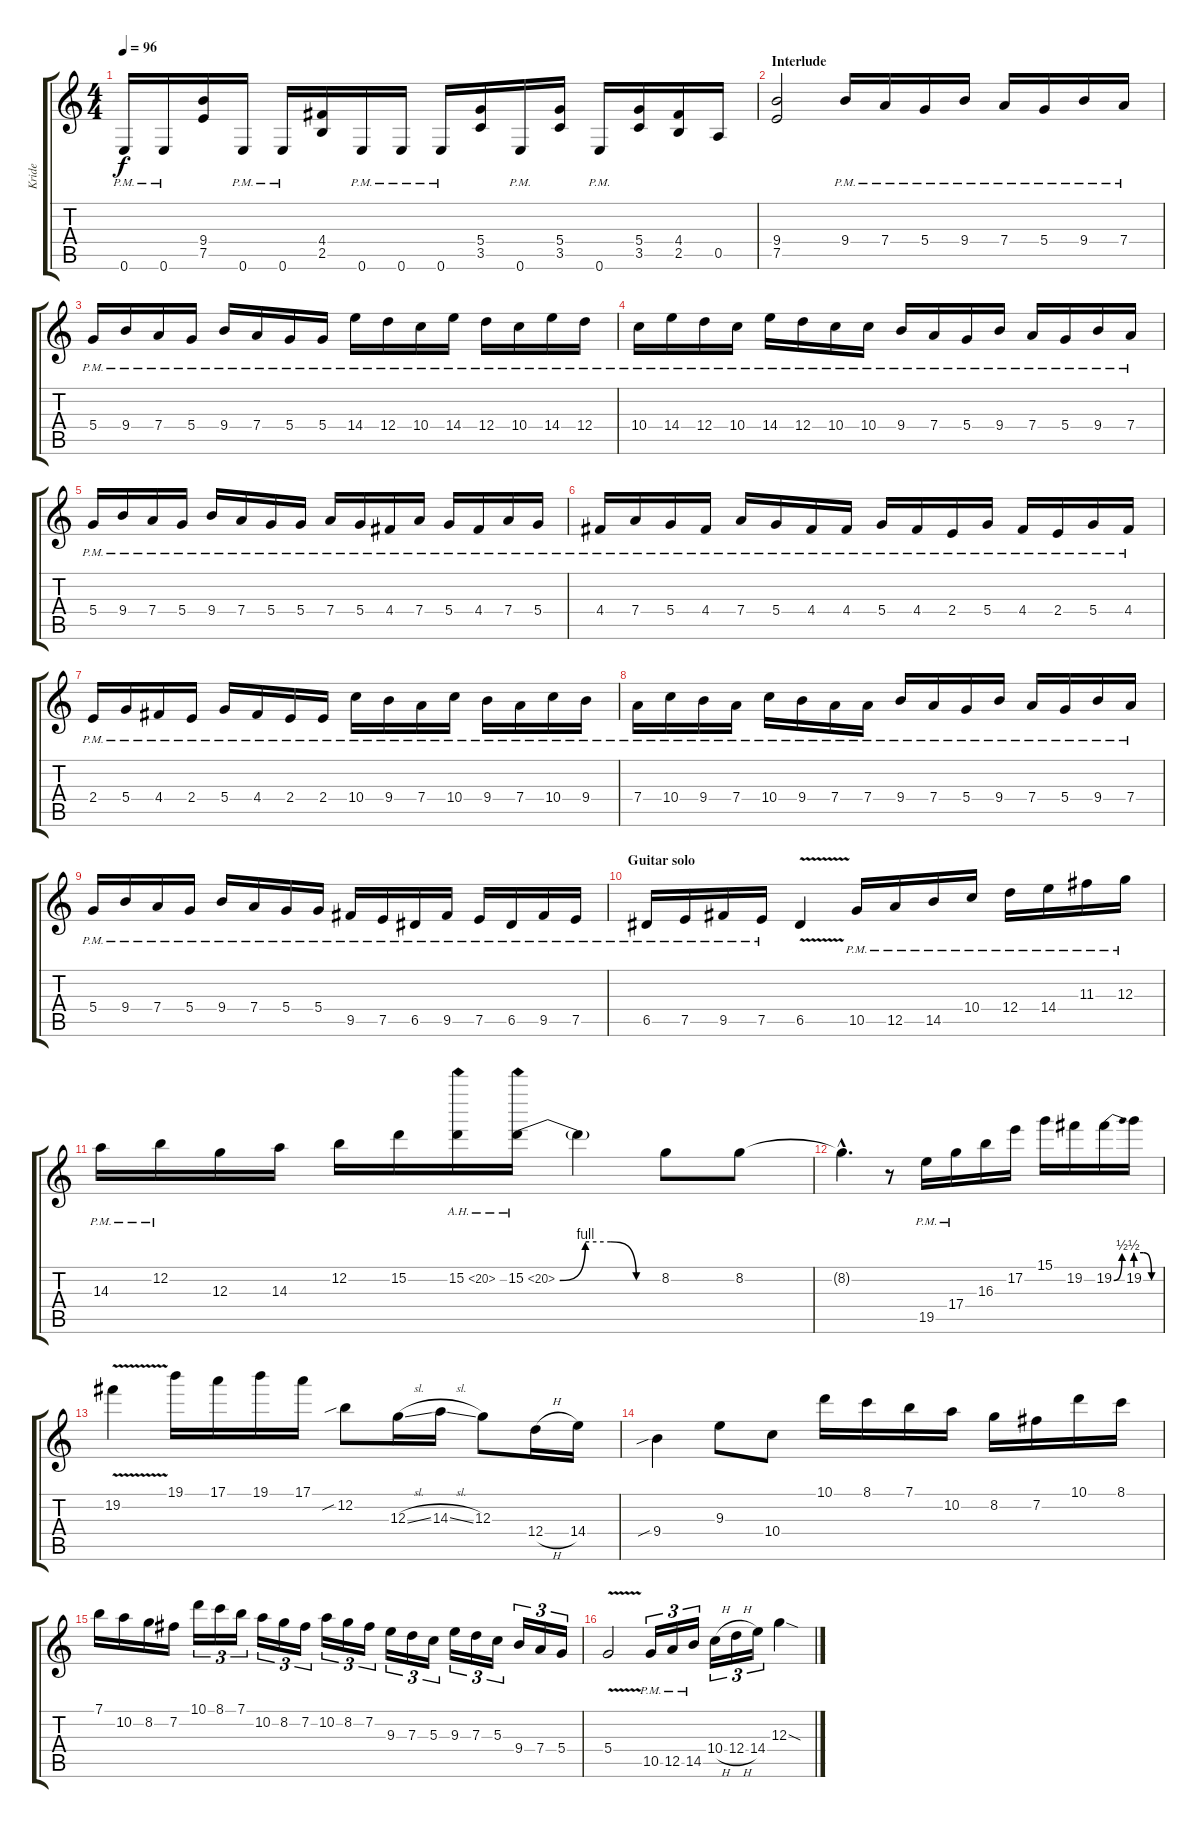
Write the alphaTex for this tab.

\track ("Kride" "Kride") {instrument distortionguitar}
\staff {score tabs}
\tuning (E4 B3 G3 D3 A2 E2) {hide}
\ts (4 4)
\tempo 96
\clef g2
\ks c
0.6{pm}.16{dy f} 0.6{pm}.16 (9.4 7.5).16 0.6{pm}.16 0.6{pm}.16 (4.4 2.5).16 0.6{pm}.16 0.6{pm}.16 0.6{pm}.16 (5.4 3.5).16 0.6{pm}.16 (5.4 3.5).16 0.6{pm}.16 (5.4 3.5).16 (4.4 2.5).16 0.5.16 |
\section ("" "Interlude")
(9.4 7.5).2 9.4{pm}.16 7.4{pm}.16 5.4{pm}.16 9.4{pm}.16 7.4{pm}.16 5.4{pm}.16 9.4{pm}.16 7.4{pm}.16 |
5.4{pm}.16 9.4{pm}.16 7.4{pm}.16 5.4{pm}.16 9.4{pm}.16 7.4{pm}.16 5.4{pm}.16 5.4{pm}.16 14.4{pm}.16 12.4{pm}.16 10.4{pm}.16 14.4{pm}.16 12.4{pm}.16 10.4{pm}.16 14.4{pm}.16 12.4{pm}.16 |
10.4{pm}.16 14.4{pm}.16 12.4{pm}.16 10.4{pm}.16 14.4{pm}.16 12.4{pm}.16 10.4{pm}.16 10.4{pm}.16 9.4{pm}.16 7.4{pm}.16 5.4{pm}.16 9.4{pm}.16 7.4{pm}.16 5.4{pm}.16 9.4{pm}.16 7.4{pm}.16 |
5.4{pm}.16 9.4{pm}.16 7.4{pm}.16 5.4{pm}.16 9.4{pm}.16 7.4{pm}.16 5.4{pm}.16 5.4{pm}.16 7.4{pm}.16 5.4{pm}.16 4.4{pm}.16 7.4{pm}.16 5.4{pm}.16 4.4{pm}.16 7.4{pm}.16 5.4{pm}.16 |
4.4{pm}.16 7.4{pm}.16 5.4{pm}.16 4.4{pm}.16 7.4{pm}.16 5.4{pm}.16 4.4{pm}.16 4.4{pm}.16 5.4{pm}.16 4.4{pm}.16 2.4{pm}.16 5.4{pm}.16 4.4{pm}.16 2.4{pm}.16 5.4{pm}.16 4.4{pm}.16 |
2.4{pm}.16 5.4{pm}.16 4.4{pm}.16 2.4{pm}.16 5.4{pm}.16 4.4{pm}.16 2.4{pm}.16 2.4{pm}.16 10.4{pm}.16 9.4{pm}.16 7.4{pm}.16 10.4{pm}.16 9.4{pm}.16 7.4{pm}.16 10.4{pm}.16 9.4{pm}.16 |
7.4{pm}.16 10.4{pm}.16 9.4{pm}.16 7.4{pm}.16 10.4{pm}.16 9.4{pm}.16 7.4{pm}.16 7.4{pm}.16 9.4{pm}.16 7.4{pm}.16 5.4{pm}.16 9.4{pm}.16 7.4{pm}.16 5.4{pm}.16 9.4{pm}.16 7.4{pm}.16 |
5.4{pm}.16 9.4{pm}.16 7.4{pm}.16 5.4{pm}.16 9.4{pm}.16 7.4{pm}.16 5.4{pm}.16 5.4{pm}.16 9.5{pm}.16 7.5{pm}.16 6.5{pm}.16 9.5{pm}.16 7.5{pm}.16 6.5{pm}.16 9.5{pm}.16 7.5{pm}.16 |
\section ("" "Guitar solo")
6.5{pm}.16 7.5{pm}.16 9.5{pm}.16 7.5{pm}.16 6.5{v}.4 10.5{pm}.16 12.5{pm}.16 14.5{pm}.16 10.4{pm}.16 12.4{pm}.16 14.4{pm}.16 11.3{pm}.16 12.3{pm}.16 |
14.3{pm}.16 12.2{pm}.16 12.3.16 14.3.16 12.2.16 15.2.16 15.2{ah 5}.16 15.2{be (custom 0 0 15 4 30 4 45 0 60 0) ah 5}.16 15.2{t}.4 8.2.8 8.2.8 |
8.2{hac t}.4{d} r.8 19.5{pm}.16 17.4{pm}.16 16.3.16 17.2.16 15.1.16 19.2.16 19.2{be (bend 0 0 60 2)}.16 19.2{be (custom 0 2 20 2 40 0 60 0)}.16 |
19.2{v}.4 19.1.16 17.1.16 19.1.16 17.1.16 12.2{sib}.8 12.3{sl}.16 14.3{sl}.16 12.3.8 12.4{h}.16 14.4.16 |
9.4{sib}.4 9.3.8 10.4.8 10.1.16 8.1.16 7.1.16 10.2.16 8.2.16 7.2.16 10.1.16 8.1.16 |
7.1.16 10.2.16 8.2.16 7.2.16 10.1.16{tu (3 2)} 8.1.16{tu (3 2)} 7.1.16{tu (3 2)} 10.2.16{tu (3 2)} 8.2.16{tu (3 2)} 7.2.16{tu (3 2)} 10.2.16{tu (3 2)} 8.2.16{tu (3 2)} 7.2.16{tu (3 2)} 9.3.16{tu (3 2)} 7.3.16{tu (3 2)} 5.3.16{tu (3 2)} 9.3.16{tu (3 2)} 7.3.16{tu (3 2)} 5.3.16{tu (3 2)} 9.4.16{tu (3 2)} 7.4.16{tu (3 2)} 5.4.16{tu (3 2)} |
5.4{v}.2 10.5{pm}.16{tu (3 2)} 12.5{pm}.16{tu (3 2)} 14.5{pm}.16{tu (3 2)} 10.4{h}.16{tu (3 2)} 12.4{h}.16{tu (3 2)} 14.4.16{tu (3 2)} 12.3{sod}.4
